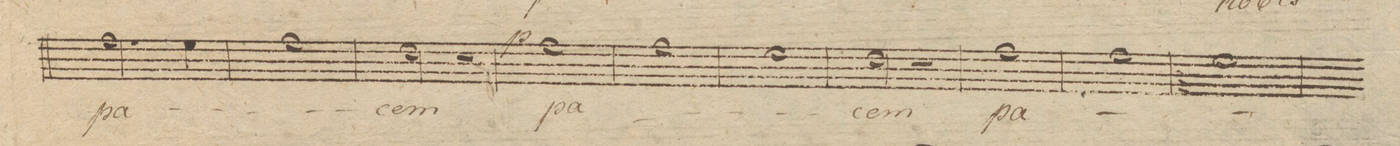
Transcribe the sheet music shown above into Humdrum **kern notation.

**kern	**text	**dynam
*I"Alto Solo	*	*
*clefC3	*	*
*k[cnfngn]	*	*
*met(c|)	*	*
*M2/2	*	*
2.g\	pa-	.
4f\	.	.
=41	=41	=41
1g\	.	.
=42	=42	=42
2e\	-cem	.
2r	.	.
=43	=43	=43
1g\	pa-	p
=44	=44	=44
1g\	.	.
=45	=45	=45
1f\	.	.
=46	=46	=46
2e\	-cem	.
2r	.	.
=47	=47	=47
1g\	pa-	.
=48	=48	=48
1g\	.	.
=49	=49	=49
1f\	.	.
=50	=50	=50
*-	*-	*-
